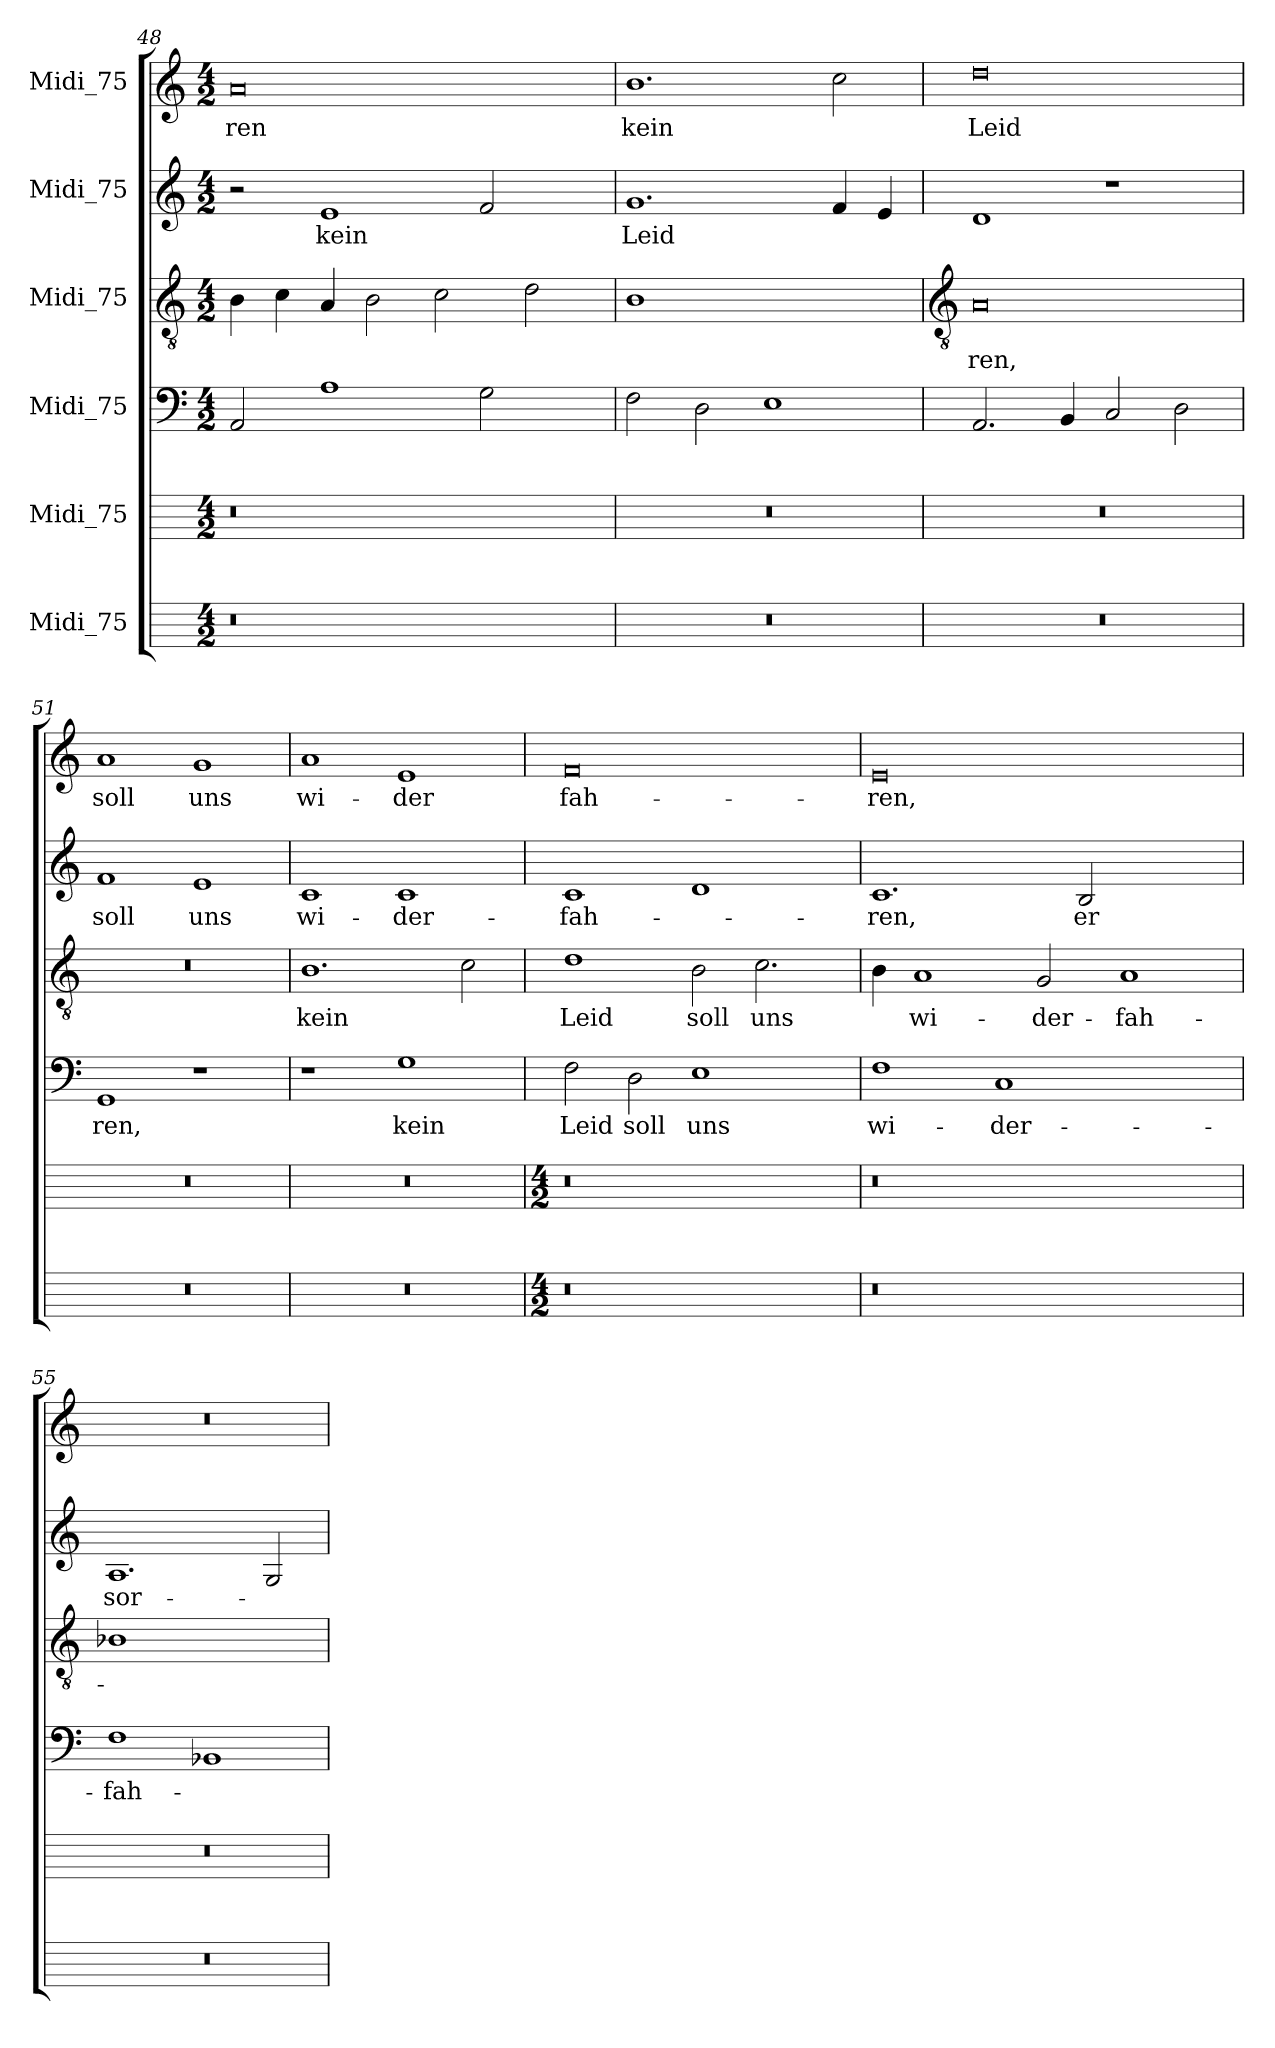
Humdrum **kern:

**kern	**kern	**kern	**text	**kern	**text	**kern	**text	**kern	**text
*part6	*part5	*part4	*part4	*part3	*part3	*part2	*part2	*part1	*part1
*staff6	*staff5	*staff4	*staff4	*staff3	*staff3	*staff2	*staff2	*staff1	*staff1
*I"Midi_75	*I"Midi_75	*I"Midi_75	*	*I"Midi_75	*	*I"Midi_75	*	*I"Midi_75	*
!!LO:LB:g=z
*	*	*clefF4	*	*clefGv2	*	*clefG2	*	*clefG2	*
*	*	*k[]	*	*k[]	*	*k[]	*	*k[]	*
*	*	*C:	*	*C:	*	*C:	*	*C:	*
*M4/2	*M4/2	*M4/2	*	*M4/2	*	*M4/2	*	*M4/2	*
=48	=48	=48	=48	=48	=48	=48	=48	=48	=48
!	!	!	!	!	!	!	!	!	!LO:LY:b
0r	0r	2AA	.	4B	.	2r	.	0a	-ren
.	.	.	.	4c	.	.	.	.	.
!	!	!	!	!	!	!	!LO:LY:b	!	!
.	.	1A	.	4A	.	1e	kein	.	.
.	.	.	.	2B	.	.	.	.	.
.	.	.	.	2c	.	.	.	.	.
.	.	2G	.	.	.	2f	.	.	.
.	.	.	.	2d	.	.	.	.	.
4ryy	4ryy	4ryy	.	.	.	4ryy	.	4ryy	.
=49	=49	=49	=49	=49	=49	=49	=49	=49	=49
!	!	!	!	!	!	!	!LO:LY:b	!	!LO:LY:b
0r	0r	2F	.	1B	.	1.g	Leid	1.b	kein
.	.	2D	.	.	.	.	.	.	.
.	.	1E	.	1ryy	.	.	.	.	.
.	.	.	.	.	.	4f	.	2cc	.
.	.	.	.	.	.	4e	.	.	.
!!LO:LB:g=z
=50	=50	=50	=50	=50	=50	=50	=50	=50	=50
*	*	*	*	*clefGv2	*	*	*	*	*
!	!	!	!	!	!LO:LY:b	!	!	!	!LO:LY:b
0r	0r	2.AA	.	0A	-ren,	1d	.	0dd	Leid
.	.	4BB	.	.	.	.	.	.	.
.	.	2C	.	.	.	1r	.	.	.
.	.	2D	.	.	.	.	.	.	.
=51	=51	=51	=51	=51	=51	=51	=51	=51	=51
!	!	!	!LO:LY:b	!	!	!	!LO:LY:b	!	!LO:LY:b
0r	0r	1GG	-ren,	0r	.	1f	soll	1a	soll
!	!	!	!	!	!	!	!LO:LY:b	!	!LO:LY:b
.	.	1r	.	.	.	1e	uns	1g	uns
=52	=52	=52	=52	=52	=52	=52	=52	=52	=52
!	!	!	!	!	!LO:LY:b	!	!LO:LY:b	!	!LO:LY:b
0r	0r	1r	.	1.B	kein	1c	wi-	1a	wi-
!	!	!	!LO:LY:b	!	!	!	!LO:LY:b	!	!LO:LY:b
.	.	1G	kein	.	.	1c	-der-	1e	-der
.	.	.	.	2c	.	.	.	.	.
!!LO:LB:g=z
=53	=53	=53	=53	=53	=53	=53	=53	=53	=53
*M4/2	*M4/2	*	*	*	*	*	*	*	*
!	!	!	!LO:LY:b	!	!LO:LY:b	!	!LO:LY:b	!	!LO:LY:b
0r	0r	2F	Leid	1d	Leid	1c	-fah-	0f	fah-
!	!	!	!LO:LY:b	!	!	!	!	!	!
.	.	2D	soll	.	.	.	.	.	.
!	!	!	!LO:LY:b	!	!LO:LY:b	!	!	!	!
.	.	1E	uns	2B	soll	1d	.	.	.
!	!	!	!	!	!LO:LY:b	!	!	!	!
.	.	.	.	2.c	uns	.	.	.	.
4ryy	4ryy	4ryy	.	.	.	4ryy	.	4ryy	.
!!LO:LB:g=z
=54	=54	=54	=54	=54	=54	=54	=54	=54	=54
!	!	!	!LO:LY:b	!	!	!	!LO:LY:b	!	!LO:LY:b
0r	0r	1F	wi-	4B	.	1.c	-ren,	0e	-ren,
!	!	!	!	!	!LO:LY:b	!	!	!	!
.	.	.	.	1A	wi-	.	.	.	.
!	!	!	!LO:LY:b	!	!	!	!	!	!
.	.	1C	-der-	.	.	.	.	.	.
!	!	!	!	!	!LO:LY:b	!	!	!	!
.	.	.	.	2G	-der-	.	.	.	.
!	!	!	!	!	!	!	!LO:LY:b	!	!
.	.	.	.	.	.	2B	er	.	.
!	!	!	!	!	!LO:LY:b	!	!	!	!
.	.	.	.	1A	-fah-	.	.	.	.
2.ryy	2.ryy	2.ryy	.	.	.	2.ryy	.	2.ryy	.
=55	=55	=55	=55	=55	=55	=55	=55	=55	=55
!	!	!	!LO:LY:b	!	!	!	!LO:LY:b	!	!
0r	0r	1F	-fah-	1B-X	.	1.A	sor-	0r	.
.	.	1BB-X	.	1ryy	.	.	.	.	.
.	.	.	.	.	.	2G	.	.	.
=	=	=	=	=	=	=	=	=	=
*-	*-	*-	*-	*-	*-	*-	*-	*-	*-
